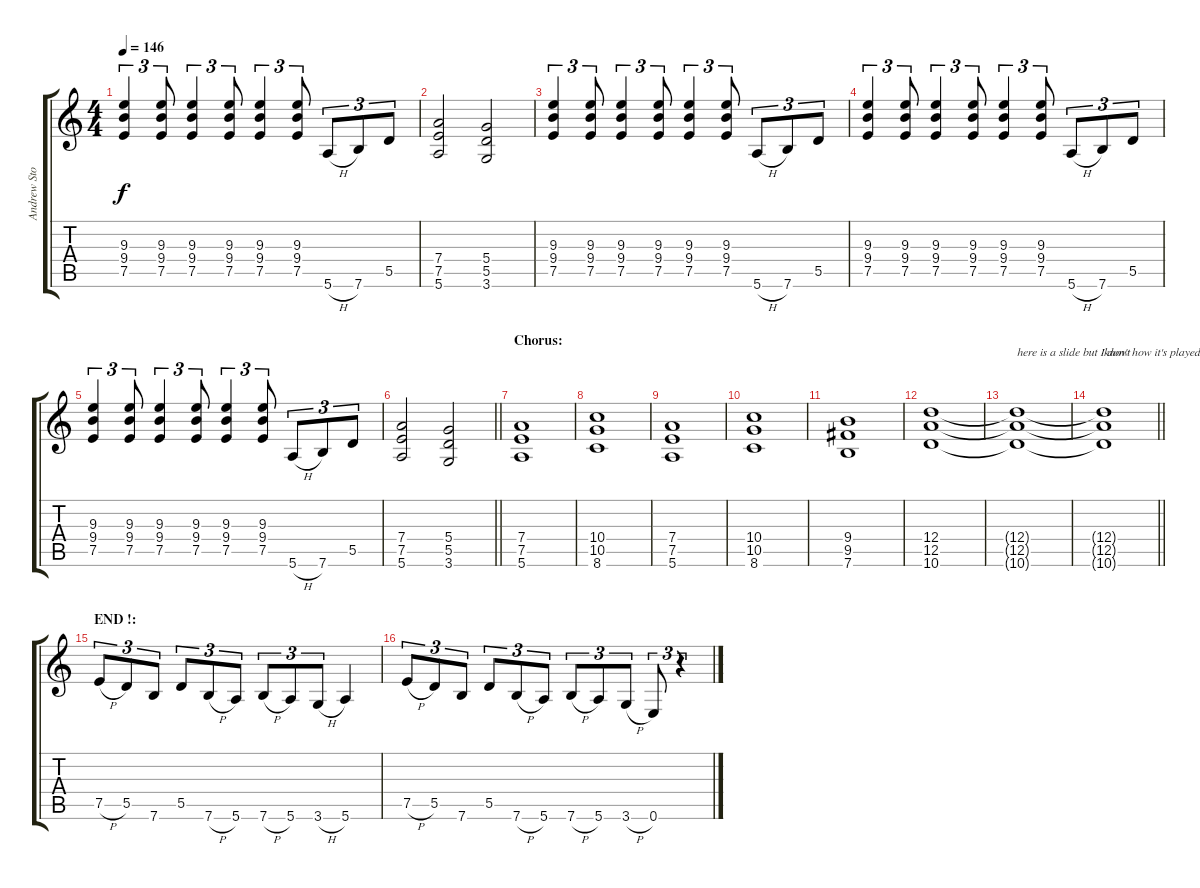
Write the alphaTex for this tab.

\track ("Andrew Stockdale" "Andrew Sto") {instrument overdrivenguitar}
\staff {score tabs}
\tuning (E4 B3 G3 D3 A2 E2) {hide}
\ts (4 4)
\tempo 146
\clef g2
\ks c
(9.3 9.4 7.5).4{tu (3 2) dy f} (9.3 9.4 7.5).8{tu (3 2)} (9.3 9.4 7.5).4{tu (3 2)} (9.3 9.4 7.5).8{tu (3 2)} (9.3 9.4 7.5).4{tu (3 2)} (9.3 9.4 7.5).8{tu (3 2)} 5.6{h}.8{tu (3 2)} 7.6.8{tu (3 2)} 5.5.8{tu (3 2)} |
(7.4 7.5 5.6).2 (5.4 5.5 3.6).2 |
(9.3 9.4 7.5).4{tu (3 2)} (9.3 9.4 7.5).8{tu (3 2)} (9.3 9.4 7.5).4{tu (3 2)} (9.3 9.4 7.5).8{tu (3 2)} (9.3 9.4 7.5).4{tu (3 2)} (9.3 9.4 7.5).8{tu (3 2)} 5.6{h}.8{tu (3 2)} 7.6.8{tu (3 2)} 5.5.8{tu (3 2)} |
(9.3 9.4 7.5).4{tu (3 2)} (9.3 9.4 7.5).8{tu (3 2)} (9.3 9.4 7.5).4{tu (3 2)} (9.3 9.4 7.5).8{tu (3 2)} (9.3 9.4 7.5).4{tu (3 2)} (9.3 9.4 7.5).8{tu (3 2)} 5.6{h}.8{tu (3 2)} 7.6.8{tu (3 2)} 5.5.8{tu (3 2)} |
(9.3 9.4 7.5).4{tu (3 2)} (9.3 9.4 7.5).8{tu (3 2)} (9.3 9.4 7.5).4{tu (3 2)} (9.3 9.4 7.5).8{tu (3 2)} (9.3 9.4 7.5).4{tu (3 2)} (9.3 9.4 7.5).8{tu (3 2)} 5.6{h}.8{tu (3 2)} 7.6.8{tu (3 2)} 5.5.8{tu (3 2)} |
\barLineRight lightlight
(7.4 7.5 5.6).2 (5.4 5.5 3.6).2 |
\section ("" "Chorus:")
(7.4 7.5 5.6).1 |
(10.4 10.5 8.6).1 |
(7.4 7.5 5.6).1 |
(10.4 10.5 8.6).1 |
(9.4 9.5 7.6).1 |
(12.4 12.5 10.6).1 |
(12.4{t} 12.5{t} 10.6{t}).1{txt "here is a slide but I don't"} |
\barLineRight lightlight
(12.4{t} 12.5{t} 10.6{t}).1{txt "know how it's played.."} |
\section ("" "END !:")
7.5{h}.8{tu (3 2)} 5.5.8{tu (3 2)} 7.6.8{tu (3 2)} 5.5.8{tu (3 2)} 7.6{h}.8{tu (3 2)} 5.6.8{tu (3 2)} 7.6{h}.8{tu (3 2)} 5.6.8{tu (3 2)} 3.6{h}.8{tu (3 2)} 5.6.4 |
7.5{h}.8{tu (3 2)} 5.5.8{tu (3 2)} 7.6.8{tu (3 2)} 5.5.8{tu (3 2)} 7.6{h}.8{tu (3 2)} 5.6.8{tu (3 2)} 7.6{h}.8{tu (3 2)} 5.6.8{tu (3 2)} 3.6{h}.8{tu (3 2)} 0.6.8{tu (3 2)} r.4{tu (3 2)}
